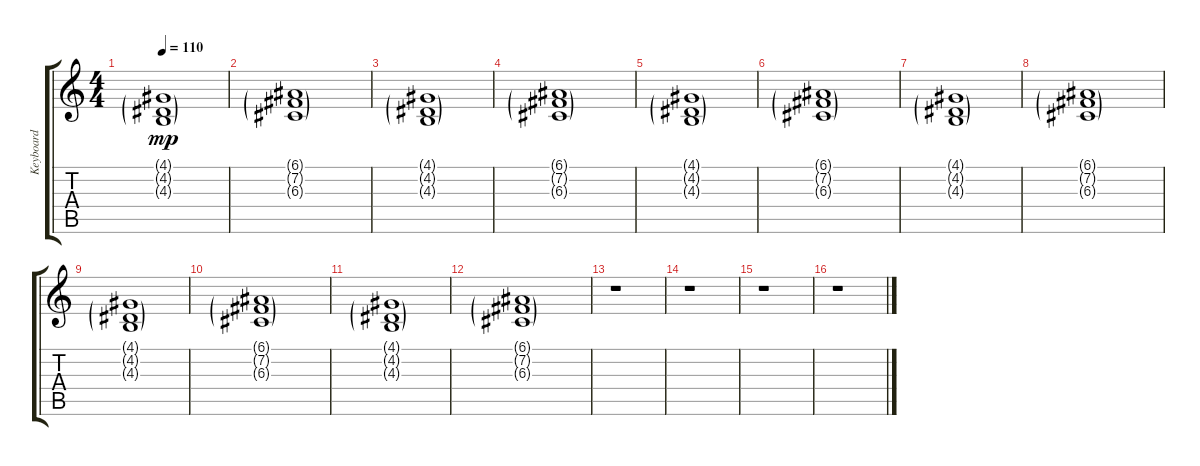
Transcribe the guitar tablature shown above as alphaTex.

\track ("Keyboard" "Keyboard") {instrument stringensemble2}
\staff {score tabs}
\tuning (E4 B3 G3 D3 A2 E2) {hide}
\ts (4 4)
\tempo 110
\clef g2
\ks c
(4.1{g} 4.2{g} 4.3{g}).1{dy mp} |
(6.1{g} 7.2{g} 6.3{g}).1 |
(4.1{g} 4.2{g} 4.3{g}).1 |
(6.1{g} 7.2{g} 6.3{g}).1 |
(4.1{g} 4.2{g} 4.3{g}).1 |
(6.1{g} 7.2{g} 6.3{g}).1 |
(4.1{g} 4.2{g} 4.3{g}).1 |
(6.1{g} 7.2{g} 6.3{g}).1 |
(4.1{g} 4.2{g} 4.3{g}).1 |
(6.1{g} 7.2{g} 6.3{g}).1 |
(4.1{g} 4.2{g} 4.3{g}).1 |
(6.1{g} 7.2{g} 6.3{g}).1 |
r.1 |
r.1 |
r.1 |
r.1
